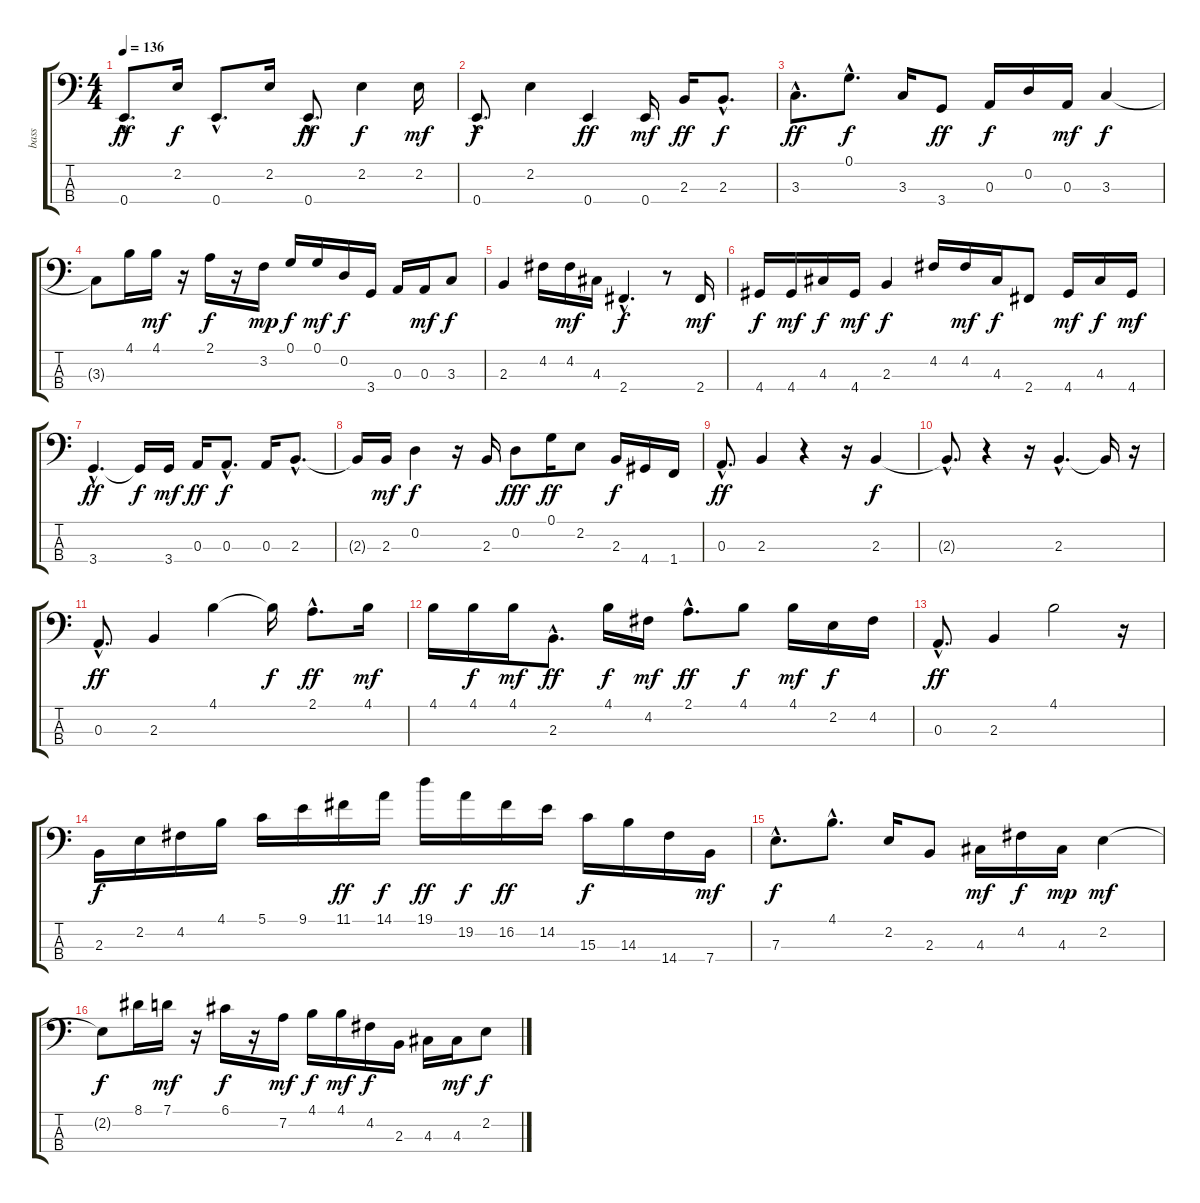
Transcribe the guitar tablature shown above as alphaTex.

\track ("bass    " "bass    ") {instrument fretlessbass}
\staff {score tabs}
\tuning (G2 D2 A1 E1) {hide}
\ts (4 4)
\tempo 136
\clef f4
\ks c
0.4{hac}.8{d dy ff} 2.2.16{dy f} 0.4{hac}.8{d} 2.2.16 0.4{hac}.8{d dy ff} 2.2.4{dy f} 2.2.16{dy mf} |
0.4{hac}.8{d dy f} 2.2.4 0.4.4{dy ff} 0.4.16{dy mf} 2.3.16{dy ff} 2.3{hac}.8{d dy f} |
3.3{hac}.8{d dy ff} 0.1{hac}.8{d dy f} 3.3.16 3.4.8{dy ff} 0.3.16{dy f} 0.2.16 0.3.16{dy mf} 3.3.4{dy f} |
3.3{t}.8 4.1.16 4.1.16{dy mf} r.16 2.1.16{dy f} r.16 3.2.16{dy mp} 0.1.16{dy f} 0.1.16{dy mf} 0.2.16{dy f} 3.4.16 0.3.16 0.3.16{dy mf} 3.3.8{dy f} |
2.3.4 4.2.16 4.2.16{dy mf} 4.3.16 2.4{hac}.4{d dy f} r.8 2.4.16{dy mf} |
4.4.16{dy f} 4.4.16{dy mf} 4.3.16{dy f} 4.4.16{dy mf} 2.3.4{dy f} 4.2.16 4.2.16{dy mf} 4.3.16{dy f} 2.4.8 4.4.16{dy mf} 4.3.16{dy f} 4.4.16{dy mf} |
3.4{hac}.4{d dy ff} 3.4{t}.16{dy f} 3.4.16{dy mf} 0.3.16{dy ff} 0.3{hac}.8{d dy f} 0.3.16 2.3{hac}.8{d} |
2.3{t}.16 2.3.16{dy mf} 0.2.4{dy f} r.16 2.3.16 0.2.8{dy fff} 0.1.16{dy ff} 2.2.8 2.3.16{dy f} 4.4.16 1.4.16 |
0.3{hac}.8{d dy ff} 2.3.4 r.4 r.16 2.3.4{dy f} |
2.3{hac t}.8{d} r.4 r.16 2.3{hac}.4{d} 2.3{t}.16 r.16 |
0.3{hac}.8{d dy ff} 2.3.4 4.1.4 4.1{t}.16{dy f} 2.1{hac}.8{d dy ff} 4.1.16{dy mf} |
4.1.16 4.1.16{dy f} 4.1.16{dy mf} 2.3{hac}.8{d dy ff} 4.1.16{dy f} 4.2.16{dy mf} 2.1{hac}.8{d dy ff} 4.1.8{dy f} 4.1.16{dy mf} 2.2.16{dy f} 4.2.16 |
0.3{hac}.8{d dy ff} 2.3.4 4.1.2 r.16 |
2.3.16{dy f} 2.2.16 4.2.16 4.1.16 5.1.16 9.1.16 11.1.16{dy ff} 14.1.16{dy f} 19.1.16{dy ff} 19.2.16{dy f} 16.2.16{dy ff} 14.2.16 15.3.16{dy f} 14.3.16 14.4.16 7.4.16{dy mf} |
7.3{hac}.8{d dy f} 4.1{hac}.8{d} 2.2.16 2.3.8 4.3.16{dy mf} 4.2.16{dy f} 4.3.16{dy mp} 2.2.4{dy mf} |
2.2{t}.8{dy f} 8.1.16 7.1.16{dy mf} r.16 6.1.16{dy f} r.16 7.2.16{dy mf} 4.1.16{dy f} 4.1.16{dy mf} 4.2.16{dy f} 2.3.16 4.3.16 4.3.16{dy mf} 2.2.8{dy f}
